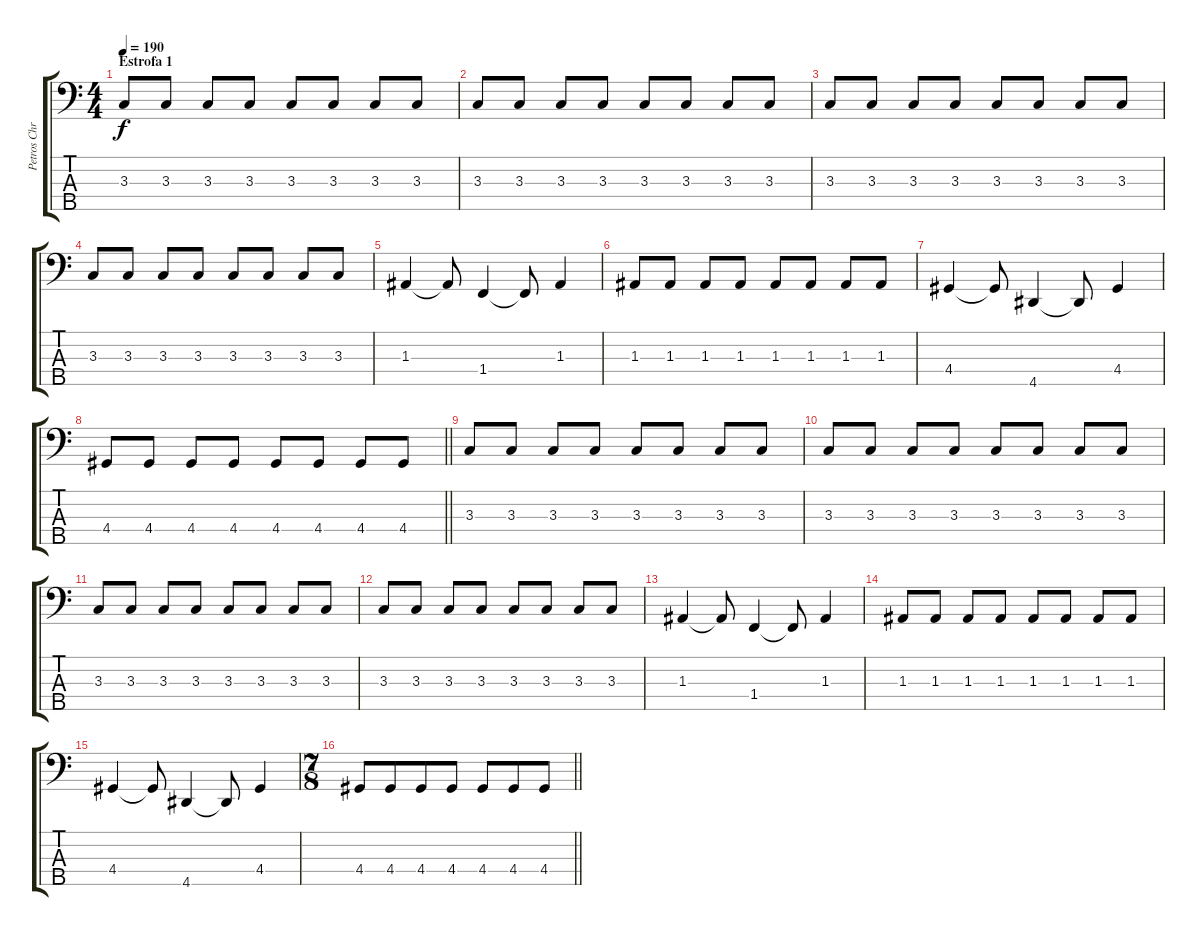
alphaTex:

\track ("Petros Christo" "Petros Chr") {instrument electricbassfinger}
\staff {score tabs}
\tuning (G2 D2 A1 E1 B0) {hide}
\ts (4 4)
\section ("" "Estrofa 1")
\tempo 190
\clef f4
\ks c
3.3.8{dy f} 3.3.8 3.3.8 3.3.8 3.3.8 3.3.8 3.3.8 3.3.8 |
3.3.8 3.3.8 3.3.8 3.3.8 3.3.8 3.3.8 3.3.8 3.3.8 |
3.3.8 3.3.8 3.3.8 3.3.8 3.3.8 3.3.8 3.3.8 3.3.8 |
3.3.8 3.3.8 3.3.8 3.3.8 3.3.8 3.3.8 3.3.8 3.3.8 |
1.3.4 1.3{t}.8 1.4.4 1.4{t}.8 1.3.4 |
1.3.8 1.3.8 1.3.8 1.3.8 1.3.8 1.3.8 1.3.8 1.3.8 |
4.4.4 4.4{t}.8 4.5.4 4.5{t}.8 4.4.4 |
\barLineRight lightlight
4.4.8 4.4.8 4.4.8 4.4.8 4.4.8 4.4.8 4.4.8 4.4.8 |
3.3.8 3.3.8 3.3.8 3.3.8 3.3.8 3.3.8 3.3.8 3.3.8 |
3.3.8 3.3.8 3.3.8 3.3.8 3.3.8 3.3.8 3.3.8 3.3.8 |
3.3.8 3.3.8 3.3.8 3.3.8 3.3.8 3.3.8 3.3.8 3.3.8 |
3.3.8 3.3.8 3.3.8 3.3.8 3.3.8 3.3.8 3.3.8 3.3.8 |
1.3.4 1.3{t}.8 1.4.4 1.4{t}.8 1.3.4 |
1.3.8 1.3.8 1.3.8 1.3.8 1.3.8 1.3.8 1.3.8 1.3.8 |
4.4.4 4.4{t}.8 4.5.4 4.5{t}.8 4.4.4 |
\ts (7 8)
\barLineRight lightlight
4.4.8 4.4.8 4.4.8 4.4.8 4.4.8 4.4.8 4.4.8
